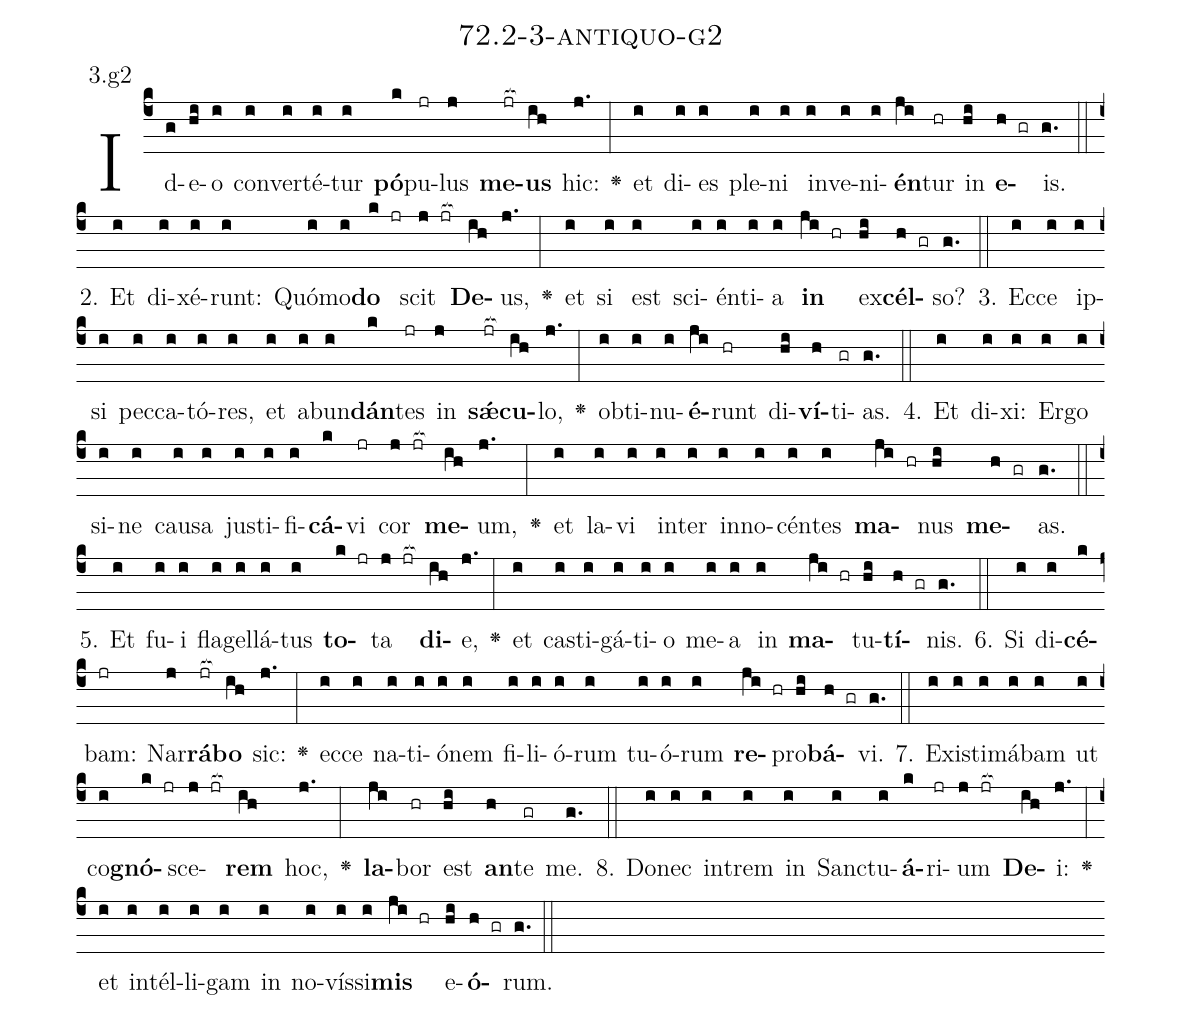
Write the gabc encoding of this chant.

name: 72.2-3-antiquo-g2;
annotation: 3.g2;
%%
(c4)Id(g)e(hi)o(i) con(i)ver(i)té(i)tur(i) <b>pó</b>(k)pu(jr)lus(j) <b>me</b>(jr[ocb:1{])<b>us</b>(ih[ocb:0}]) hic:(j.) <v>\greheightstar</v>(:) et(i) di(i)es(i) ple(i)ni(i) in(i)ve(i)ni(i)<b>én</b>(ji)tur(hr) in(hi) <b>e</b>(h gr)is.(g.) (::)
2. Et(i) di(i)xé(i)runt:(i) Quó(i)mo(i)<b>do</b>(k jr) scit(j jr[ocb:1{]) <b>De</b>(ih[ocb:0}])us,(j.) <v>\greheightstar</v>(:) et(i) si(i) est(i) sci(i)én(i)ti(i)a(i) <b>in</b>(ji hr) ex(hi)<b>cél</b>(h gr)so?(g.) (::)
3. Ec(i)ce(i) ip(i)si(i) pec(i)ca(i)tó(i)res,(i) et(i) ab(i)un(i)<b>dán</b>(k)tes(jr) in(j) <b>sǽ</b>(jr[ocb:1{])<b>cu</b>(ih[ocb:0}])lo,(j.) <v>\greheightstar</v>(:) ob(i)ti(i)nu(i)<b>é</b>(ji)runt(hr) di(hi)<b>ví</b>(h)ti(gr)as.(g.) (::)
4. Et(i) di(i)xi:(i) Er(i)go(i) si(i)ne(i) cau(i)sa(i) jus(i)ti(i)fi(i)<b>cá</b>(k)vi(jr) cor(j jr[ocb:1{]) <b>me</b>(ih[ocb:0}])um,(j.) <v>\greheightstar</v>(:) et(i) la(i)vi(i) in(i)ter(i) in(i)no(i)cén(i)tes(i) <b>ma</b>(ji hr)nus(hi) <b>me</b>(h gr)as.(g.) (::)
5. Et(i) fu(i)i(i) fla(i)gel(i)lá(i)tus(i) <b>to</b>(k jr)ta(j jr[ocb:1{]) <b>di</b>(ih[ocb:0}])e,(j.) <v>\greheightstar</v>(:) et(i) cas(i)ti(i)gá(i)ti(i)o(i) me(i)a(i) in(i) <b>ma</b>(ji hr)tu(hi)<b>tí</b>(h gr)nis.(g.) (::)
6. Si(i) di(i)<b>cé</b>(k)bam:(jr) Nar(j)<b>rá</b>(jr[ocb:1{])<b>bo</b>(ih[ocb:0}]) sic:(j.) <v>\greheightstar</v>(:) ec(i)ce(i) na(i)ti(i)ó(i)nem(i) fi(i)li(i)ó(i)rum(i) tu(i)ó(i)rum(i) <b>re</b>(ji hr)pro(hi)<b>bá</b>(h gr)vi.(g.) (::)
7. Ex(i)is(i)ti(i)má(i)bam(i) ut(i) co(i)<b>gnó</b>(k jr)sce(j jr[ocb:1{])<b>rem</b>(ih[ocb:0}]) hoc,(j.) <v>\greheightstar</v>(:) <b>la</b>(ji)bor(hr) est(hi) <b>an</b>(h)te(gr) me.(g.) (::)
8. Do(i)nec(i) in(i)trem(i) in(i) Sanc(i)tu(i)<b>á</b>(k)ri(jr)um(j jr[ocb:1{]) <b>De</b>(ih[ocb:0}])i:(j.) <v>\greheightstar</v>(:) et(i) in(i)tél(i)li(i)gam(i) in(i) no(i)vís(i)si(i)<b>mis</b>(ji hr) e(hi)<b>ó</b>(h gr)rum.(g.) (::)
